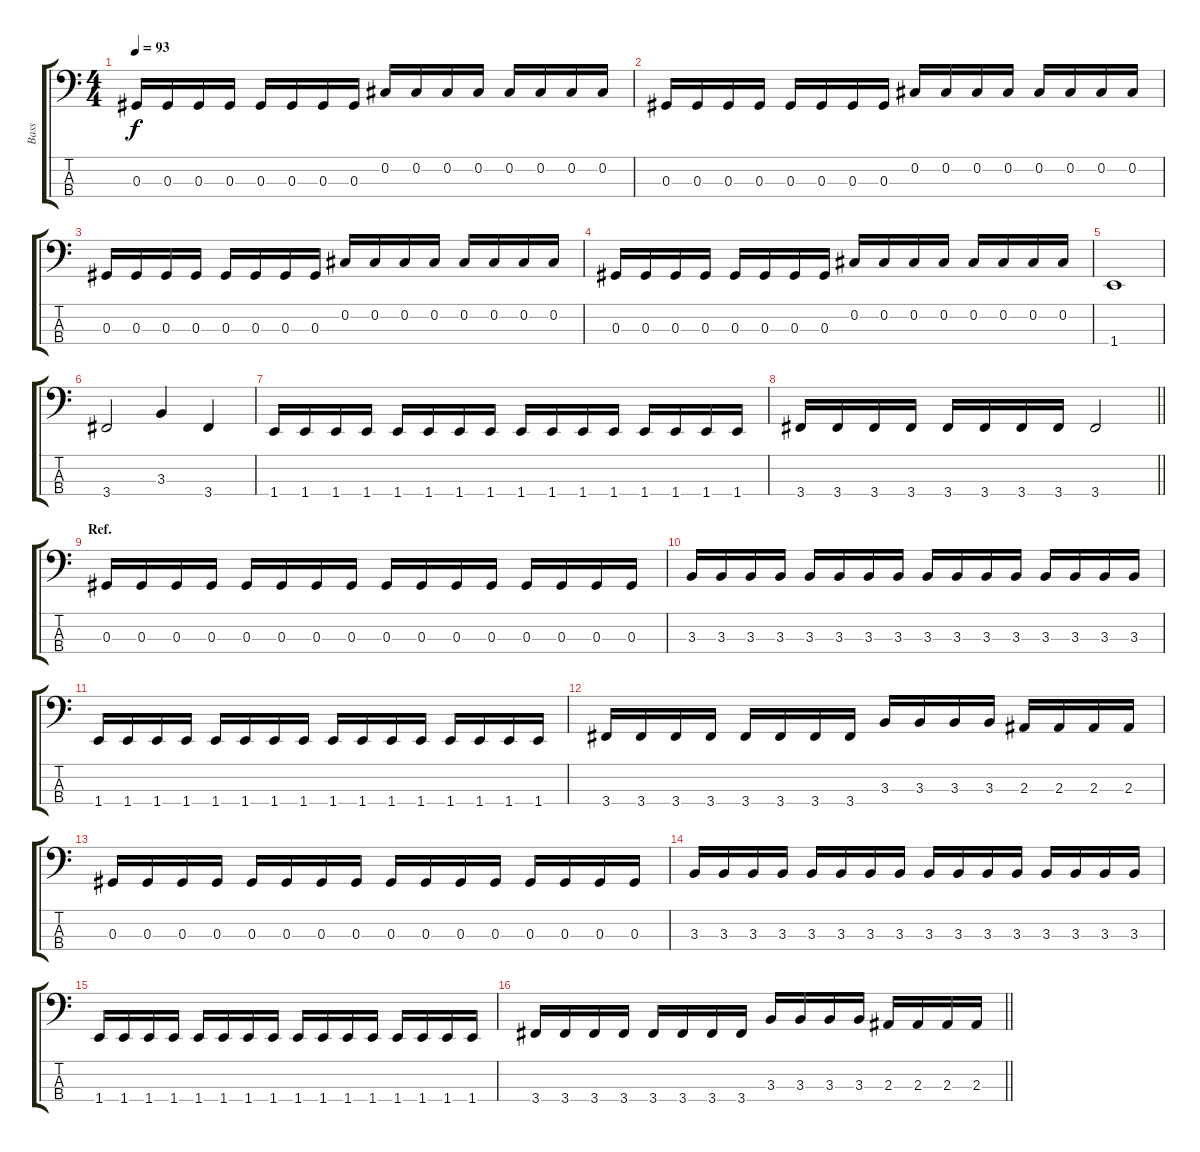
\track ("Bass" "Bass") {instrument electricbassfinger}
\staff {score tabs}
\tuning (Gb2 Db2 Ab1 Eb1) {hide}
\ts (4 4)
\tempo 93
\clef f4
\ks c
0.3.16{dy f} 0.3.16 0.3.16 0.3.16 0.3.16 0.3.16 0.3.16 0.3.16 0.2.16 0.2.16 0.2.16 0.2.16 0.2.16 0.2.16 0.2.16 0.2.16 |
0.3.16 0.3.16 0.3.16 0.3.16 0.3.16 0.3.16 0.3.16 0.3.16 0.2.16 0.2.16 0.2.16 0.2.16 0.2.16 0.2.16 0.2.16 0.2.16 |
0.3.16 0.3.16 0.3.16 0.3.16 0.3.16 0.3.16 0.3.16 0.3.16 0.2.16 0.2.16 0.2.16 0.2.16 0.2.16 0.2.16 0.2.16 0.2.16 |
0.3.16 0.3.16 0.3.16 0.3.16 0.3.16 0.3.16 0.3.16 0.3.16 0.2.16 0.2.16 0.2.16 0.2.16 0.2.16 0.2.16 0.2.16 0.2.16 |
1.4.1 |
3.4.2 3.3.4 3.4.4 |
1.4.16 1.4.16 1.4.16 1.4.16 1.4.16 1.4.16 1.4.16 1.4.16 1.4.16 1.4.16 1.4.16 1.4.16 1.4.16 1.4.16 1.4.16 1.4.16 |
\barLineRight lightlight
3.4.16 3.4.16 3.4.16 3.4.16 3.4.16 3.4.16 3.4.16 3.4.16 3.4.2 |
\section ("" "Ref.")
0.3.16 0.3.16 0.3.16 0.3.16 0.3.16 0.3.16 0.3.16 0.3.16 0.3.16 0.3.16 0.3.16 0.3.16 0.3.16 0.3.16 0.3.16 0.3.16 |
3.3.16 3.3.16 3.3.16 3.3.16 3.3.16 3.3.16 3.3.16 3.3.16 3.3.16 3.3.16 3.3.16 3.3.16 3.3.16 3.3.16 3.3.16 3.3.16 |
1.4.16 1.4.16 1.4.16 1.4.16 1.4.16 1.4.16 1.4.16 1.4.16 1.4.16 1.4.16 1.4.16 1.4.16 1.4.16 1.4.16 1.4.16 1.4.16 |
3.4.16 3.4.16 3.4.16 3.4.16 3.4.16 3.4.16 3.4.16 3.4.16 3.3.16 3.3.16 3.3.16 3.3.16 2.3.16 2.3.16 2.3.16 2.3.16 |
0.3.16 0.3.16 0.3.16 0.3.16 0.3.16 0.3.16 0.3.16 0.3.16 0.3.16 0.3.16 0.3.16 0.3.16 0.3.16 0.3.16 0.3.16 0.3.16 |
3.3.16 3.3.16 3.3.16 3.3.16 3.3.16 3.3.16 3.3.16 3.3.16 3.3.16 3.3.16 3.3.16 3.3.16 3.3.16 3.3.16 3.3.16 3.3.16 |
1.4.16 1.4.16 1.4.16 1.4.16 1.4.16 1.4.16 1.4.16 1.4.16 1.4.16 1.4.16 1.4.16 1.4.16 1.4.16 1.4.16 1.4.16 1.4.16 |
\barLineRight lightlight
3.4.16 3.4.16 3.4.16 3.4.16 3.4.16 3.4.16 3.4.16 3.4.16 3.3.16 3.3.16 3.3.16 3.3.16 2.3.16 2.3.16 2.3.16 2.3.16
